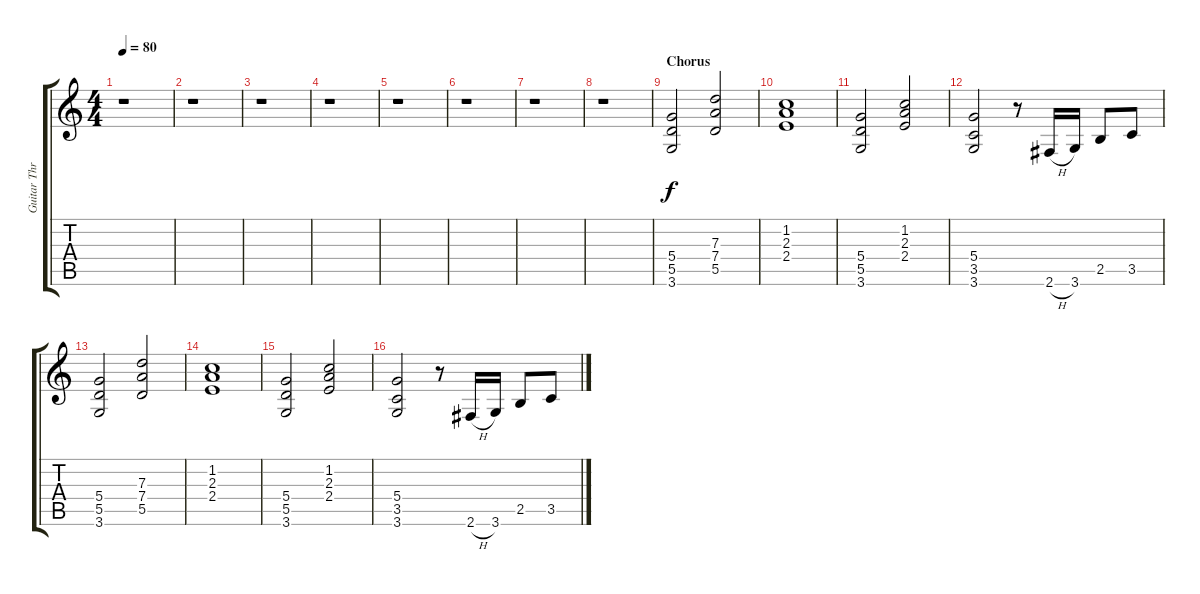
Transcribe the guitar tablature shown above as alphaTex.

\track ("Guitar Three" "Guitar Thr") {instrument distortionguitar}
\staff {score tabs}
\tuning (E4 B3 G3 D3 A2 E2) {hide}
\ts (4 4)
\tempo 80
\clef g2
\ks c
r.1{dy f} |
r.1 |
r.1 |
r.1 |
r.1 |
r.1 |
r.1 |
r.1 |
\section ("" "Chorus")
(5.4 5.5 3.6).2 (7.3 7.4 5.5).2 |
(1.2 2.3 2.4).1 |
(5.4 5.5 3.6).2 (1.2 2.3 2.4).2 |
(5.4 3.5 3.6).2 r.8 2.6{h}.16 3.6.16 2.5.8 3.5.8 |
(5.4 5.5 3.6).2 (7.3 7.4 5.5).2 |
(1.2 2.3 2.4).1 |
(5.4 5.5 3.6).2 (1.2 2.3 2.4).2 |
(5.4 3.5 3.6).2 r.8 2.6{h}.16 3.6.16 2.5.8 3.5.8
